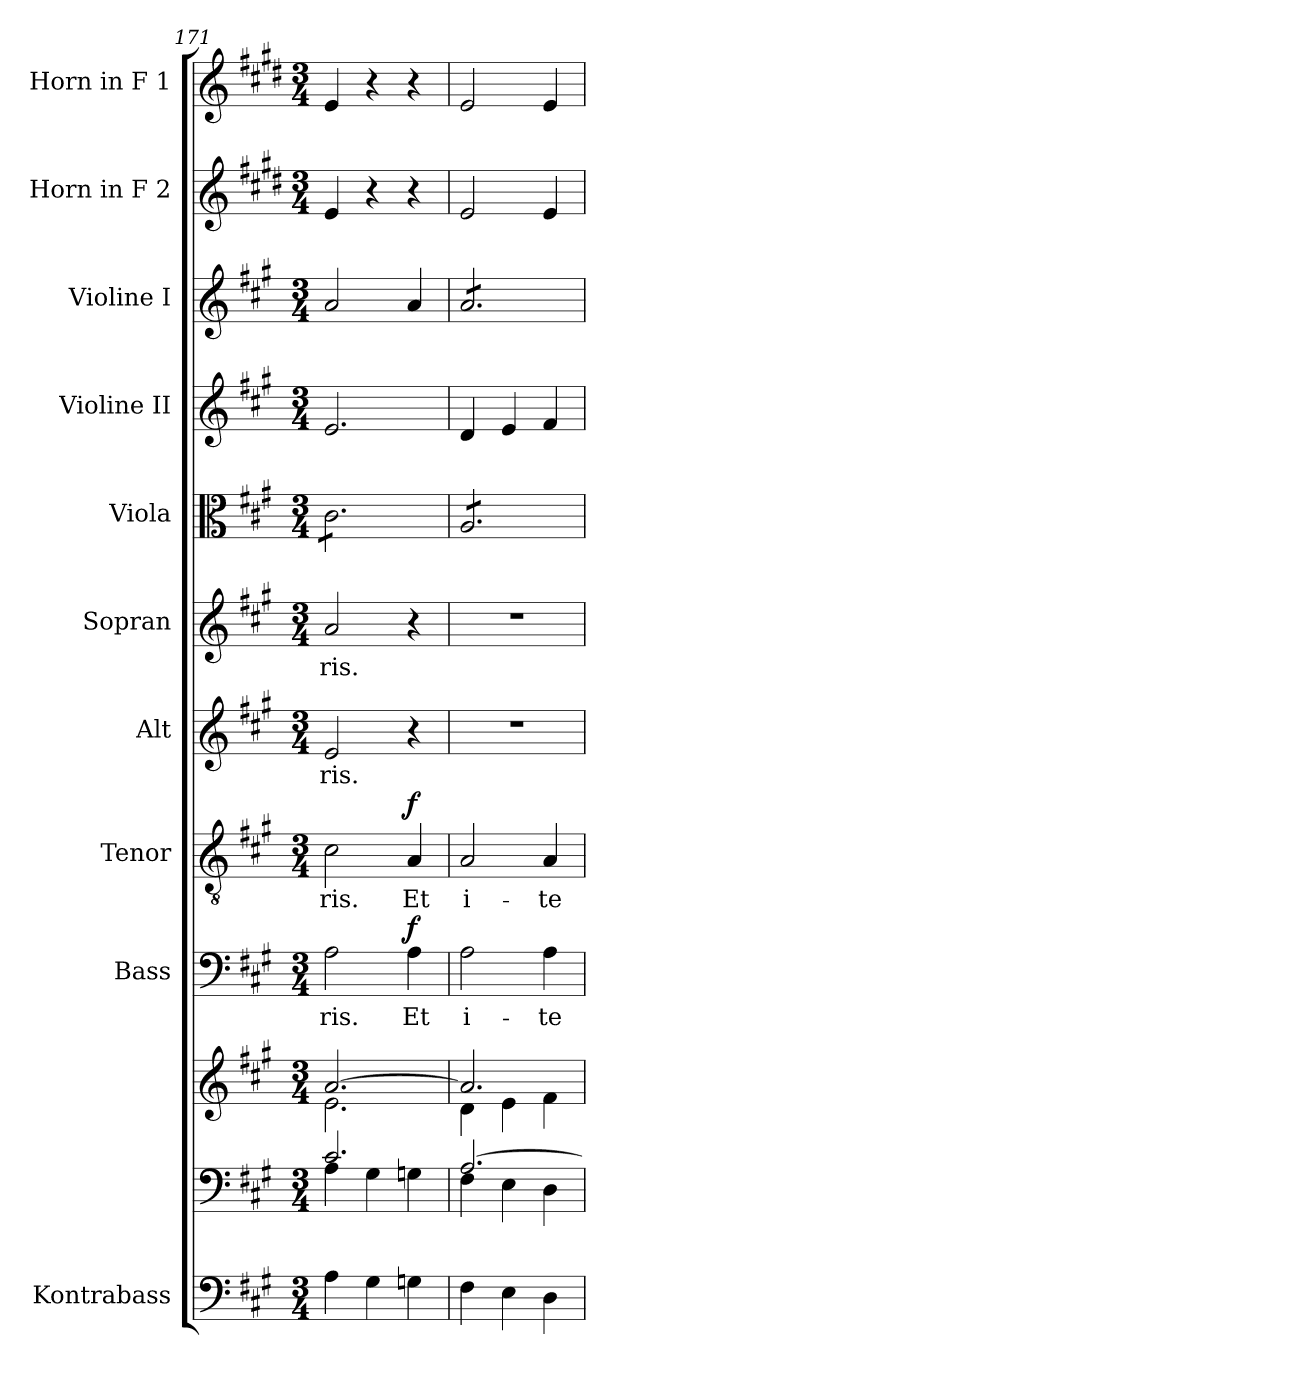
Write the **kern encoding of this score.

**kern	**kern	**kern	**kern	**text	**dynam	**kern	**text	**dynam	**kern	**text	**kern	**text	**kern	**kern	**kern	**kern	**kern
*part11	*part10	*part10	*part9	*part9	*part9	*part8	*part8	*part8	*part7	*part7	*part6	*part6	*part5	*part4	*part3	*part2	*part1
*staff12	*staff11	*staff10	*staff9	*staff9	*staff9	*staff8	*staff8	*staff8	*staff7	*staff7	*staff6	*staff6	*staff5	*staff4	*staff3	*staff2	*staff1
*I"Kontrabass	*	*	*I"Bass	*	*	*I"Tenor	*	*	*I"Alt	*	*I"Sopran	*	*I"Viola	*I"Violine II	*I"Violine I	*I"Horn in F 2	*I"Horn in F 1
*I'Kb.	*	*	*I'B.	*	*	*I'T.	*	*	*I'A.	*	*I'S.	*	*I'Vla.	*I'Vl. II	*I'Vl. I	*	*
*clefF4	*clefF4	*clefG2	*clefF4	*	*	*clefGv2	*	*	*clefG2	*	*clefG2	*	*clefC3	*clefG2	*clefG2	*clefG2	*clefG2
*ITrd7c12	*	*	*	*	*	*	*	*	*	*	*	*	*	*	*	*ITrd4c7	*ITrd4c7
*k[f#c#g#]	*k[f#c#g#]	*k[f#c#g#]	*k[f#c#g#]	*	*	*k[f#c#g#]	*	*	*k[f#c#g#]	*	*k[f#c#g#]	*	*k[f#c#g#]	*k[f#c#g#]	*k[f#c#g#]	*k[f#c#g#]	*k[f#c#g#]
*A:	*A:	*A:	*A:	*	*	*A:	*	*	*A:	*	*A:	*	*A:	*A:	*A:	*A:	*A:
*M3/4	*M3/4	*M3/4	*M3/4	*	*	*M3/4	*	*	*M3/4	*	*M3/4	*	*M3/4	*M3/4	*M3/4	*M3/4	*M3/4
=171	=171	=171	=171	=171	=171	=171	=171	=171	=171	=171	=171	=171	=171	=171	=171	=171	=171
*	*^	*^	*	*	*	*	*	*	*	*	*	*	*	*	*	*	*
!	!	!	!	!	!	!LO:LY:b	!	!	!LO:LY:b	!	!	!LO:LY:b	!	!LO:LY:b	!	!	!	!	!
*	*	*	*	*	*	*	*	*	*	*	*	*	*	*	*tremolo	*	*	*	*
4AA\	2.c#/	4A\	[>2.a/	2.e\	2A\	-ris.	.	2c#\	-ris.	.	2e/	-ris.	2a/	-ris.	8c#\L	2.e/	2a/	4A/	4A/
.	.	.	.	.	.	.	.	.	.	.	.	.	.	.	8c#\	.	.	.	.
4GG#\	.	4G#\	.	.	.	.	.	.	.	.	.	.	.	.	8c#\	.	.	4r	4r
.	.	.	.	.	.	.	.	.	.	.	.	.	.	.	8c#\	.	.	.	.
!	!	!	!	!	!	!LO:LY:b	!LO:DY:a	!	!LO:LY:b	!LO:DY:a	!	!	!	!	!	!	!	!	!
4GGn\	.	4Gn\	.	.	4A\	Et	f	4A/	Et	f	4r	.	4r	.	8c#\	.	4a/	4r	4r
.	.	.	.	.	.	.	.	.	.	.	.	.	.	.	8c#\J	.	.	.	.
=172	=172	=172	=172	=172	=172	=172	=172	=172	=172	=172	=172	=172	=172	=172	=172	=172	=172	=172	=172
!	!	!	!	!	!	!LO:LY:b	!	!	!LO:LY:b	!	!	!	!	!	!	!	!	!	!
*	*	*	*	*	*	*	*	*	*	*	*	*	*	*	*	*	*tremolo	*	*
4FF#\	[>2.A/	4F#\	2.a/]	4d\	2A\	i-	.	2A/	i-	.	2.r	.	2.r	.	8A/L	4d/	8a/L	2A/	2A/
.	.	.	.	.	.	.	.	.	.	.	.	.	.	.	8A/	.	8a/	.	.
4EE\	.	4E\	.	4e\	.	.	.	.	.	.	.	.	.	.	8A/	4e/	8a/	.	.
.	.	.	.	.	.	.	.	.	.	.	.	.	.	.	8A/	.	8a/	.	.
!	!	!	!	!	!	!LO:LY:b	!	!	!LO:LY:b	!	!	!	!	!	!	!	!	!	!
4DD\	.	4D\	.	4f#\	4A\	-te-	.	4A/	-te-	.	.	.	.	.	8A/	4f#/	8a/	4A/	4A/
.	.	.	.	.	.	.	.	.	.	.	.	.	.	.	8A/J	.	8a/J	.	.
*	*	*	*	*	*	*	*	*	*	*	*	*	*	*	*	*	*Xtremolo	*	*
*	*	*	*	*	*	*	*	*	*	*	*	*	*	*	*Xtremolo	*	*	*	*
*	*v	*v	*	*	*	*	*	*	*	*	*	*	*	*	*	*	*	*	*
*	*	*v	*v	*	*	*	*	*	*	*	*	*	*	*	*	*	*	*
=	=	=	=	=	=	=	=	=	=	=	=	=	=	=	=	=	=
*-	*-	*-	*-	*-	*-	*-	*-	*-	*-	*-	*-	*-	*-	*-	*-	*-	*-
